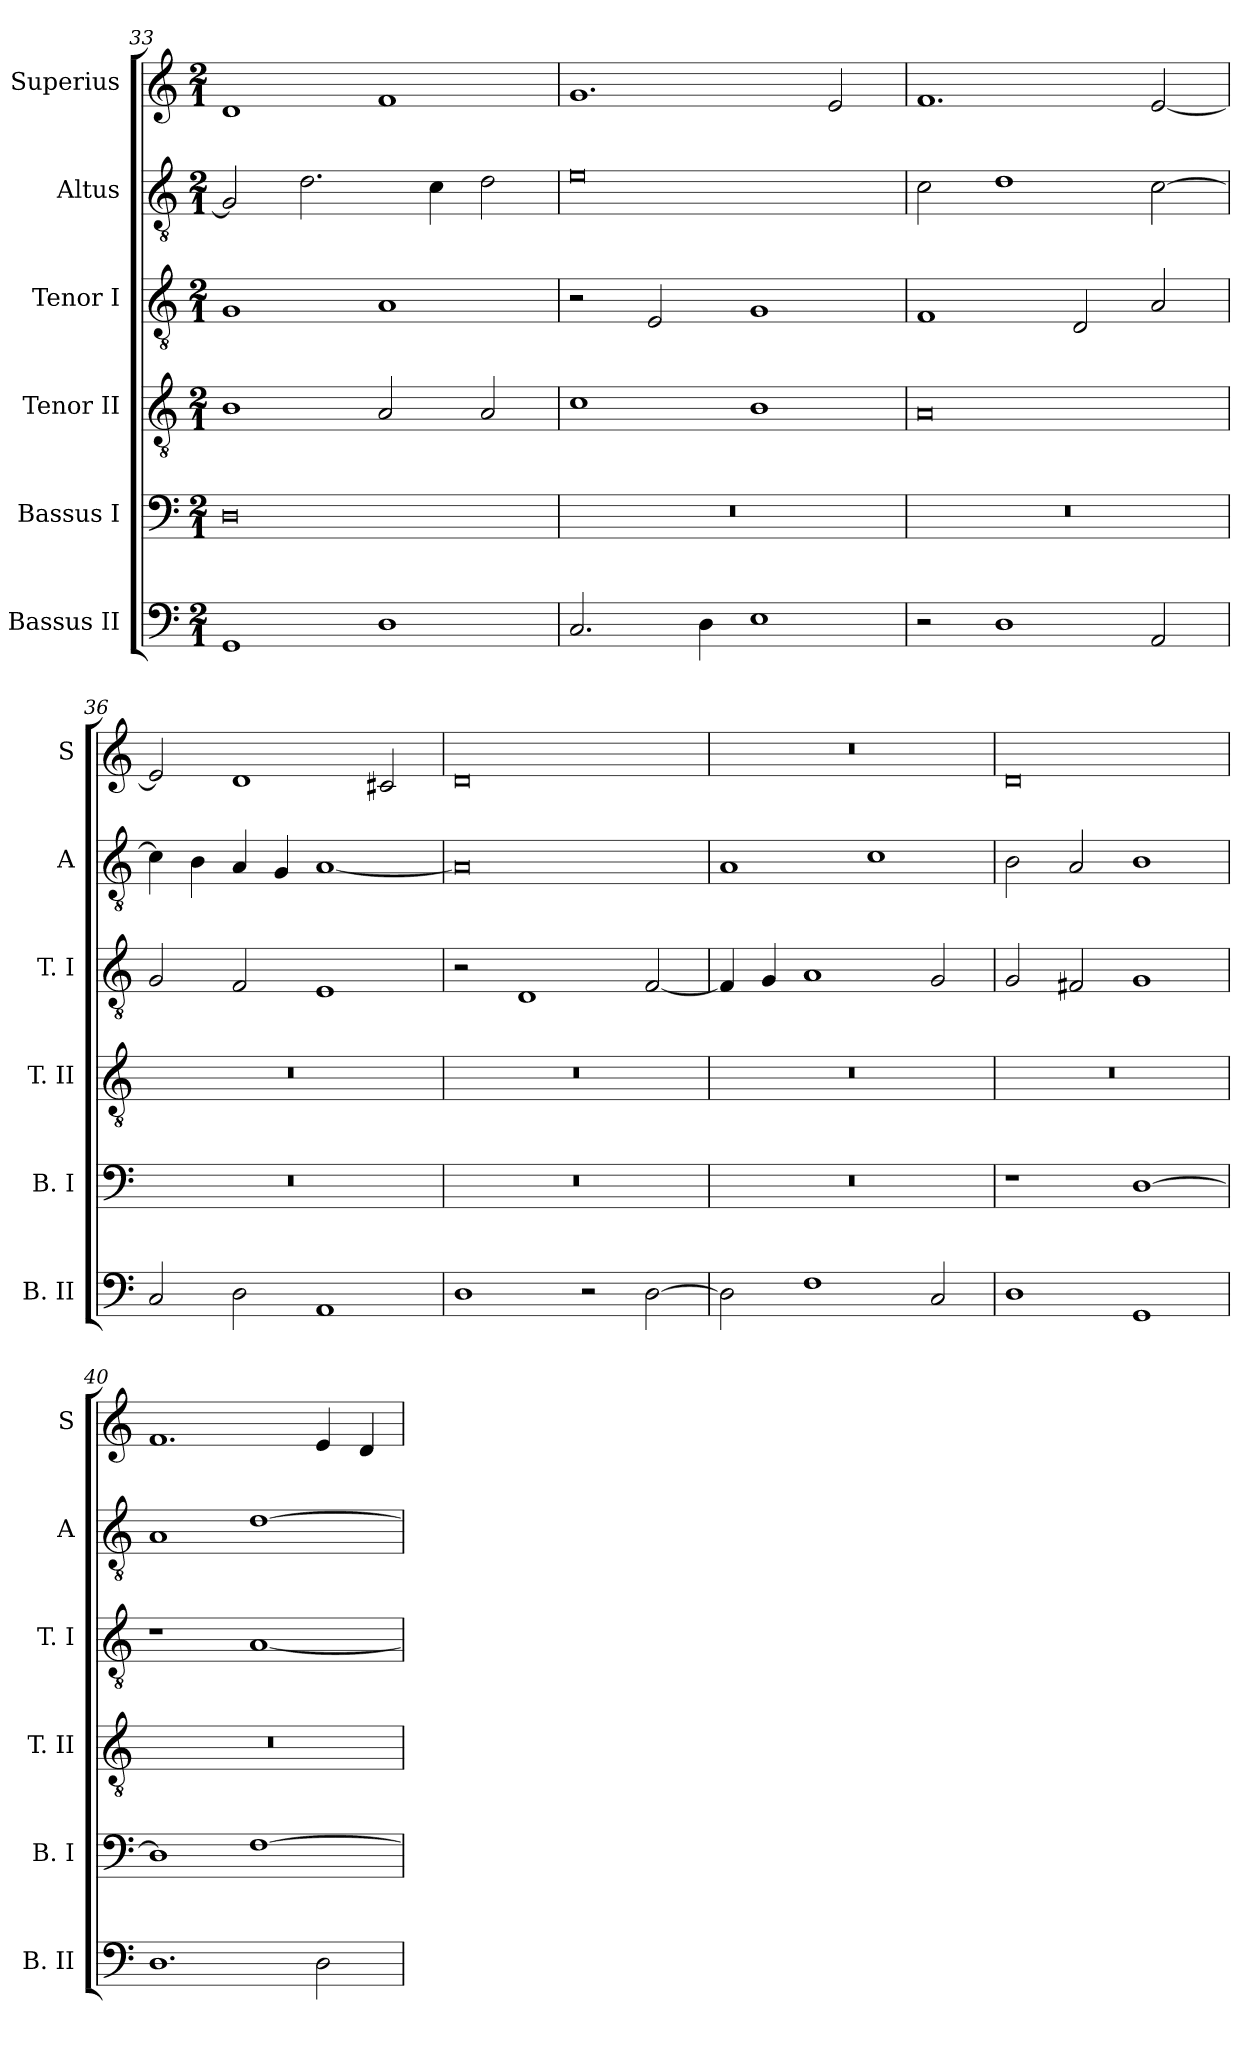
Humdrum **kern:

**kern	**kern	**kern	**kern	**kern	**kern
*part6	*part5	*part4	*part3	*part2	*part1
*staff6	*staff5	*staff4	*staff3	*staff2	*staff1
*I"Bassus II	*I"Bassus I	*I"Tenor II	*I"Tenor I	*I"Altus	*I"Superius
*I'B. II	*I'B. I	*I'T. II	*I'T. I	*I'A	*I'S
*clefF4	*clefF4	*clefGv2	*clefGv2	*clefGv2	*clefG2
*k[]	*k[]	*k[]	*k[]	*k[]	*k[]
*C:	*C:	*C:	*C:	*C:	*C:
*M2/1	*M2/1	*M2/1	*M2/1	*M2/1	*M2/1
=33	=33	=33	=33	=33	=33
1GG	0D	1B	1G	2G]	1d
.	.	.	.	2.d	.
1D	.	2A	1A	.	1f
.	.	.	.	4c	.
.	.	2A	.	2d	.
=34	=34	=34	=34	=34	=34
2.C	0r	1c	2r	0e	1.g
.	.	.	2E	.	.
4D	.	.	.	.	.
1E	.	1B	1G	.	.
.	.	.	.	.	2e
=35	=35	=35	=35	=35	=35
2r	0r	0A	1F	2c	1.f
1D	.	.	.	1d	.
.	.	.	2D	.	.
2AA	.	.	2A	[2c	[2e
=36	=36	=36	=36	=36	=36
2C	0r	0r	2G	4c]	2e]
.	.	.	.	4B	.
2D	.	.	2F	4A	1d
.	.	.	.	4G	.
1AA	.	.	1E	[1A	.
.	.	.	.	.	2c#X
=37	=37	=37	=37	=37	=37
1D	0r	0r	2r	0A]	0d
.	.	.	1D	.	.
2r	.	.	.	.	.
[2D	.	.	[2F	.	.
=38	=38	=38	=38	=38	=38
2D]	0r	0r	4F]	1A	0r
.	.	.	4G	.	.
1F	.	.	1A	.	.
.	.	.	.	1c	.
2C	.	.	2G	.	.
=39	=39	=39	=39	=39	=39
1D	1r	0r	2G	2B	0d
.	.	.	2F#X	2A	.
1GG	[1D	.	1G	1B	.
=40	=40	=40	=40	=40	=40
1.D	1D]	0r	1r	1A	1.f
.	[1F	.	[1A	[1d	.
2D	.	.	.	.	4e
.	.	.	.	.	4d
=	=	=	=	=	=
*-	*-	*-	*-	*-	*-
